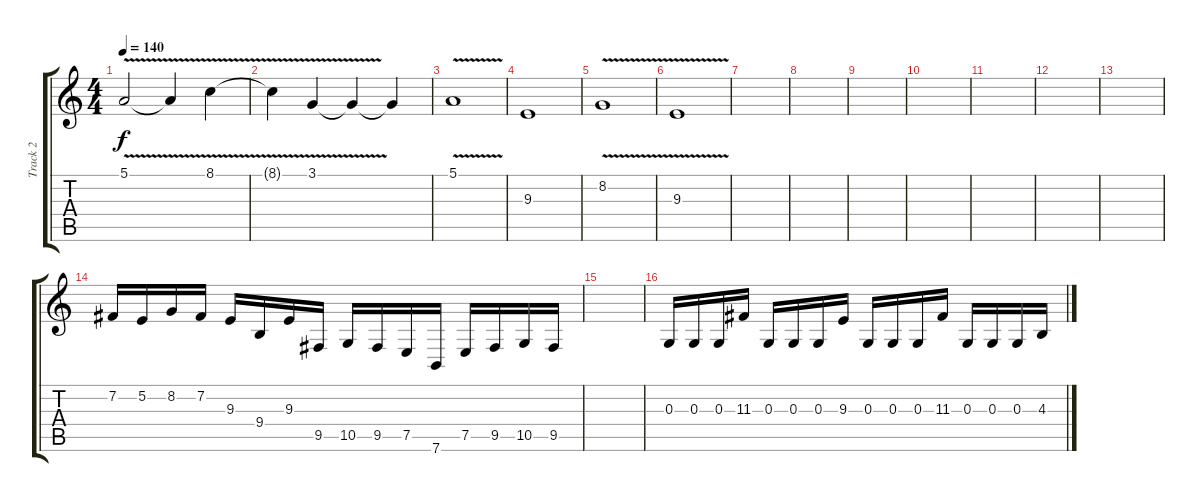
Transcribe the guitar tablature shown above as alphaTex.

\track ("Track 2" "Track 2") {instrument viola}
\staff {score tabs}
\tuning (E4 B3 G3 D3 A2 E2) {hide}
\ts (4 4)
\tempo 140
\clef g2
\ks c
5.1{v}.2{dy f} 5.1{t}.4 8.1{v}.4 |
8.1{t}.4 3.1{v}.4 3.1{t}.4 3.1{t}.4 |
5.1{v}.1 |
9.3.1 |
8.2{v}.1 |
9.3{v}.1 |
|
|
|
|
|
|
|
7.2.16 5.2.16 8.2.16 7.2.16 9.3.16 9.4.16 9.3.16 9.5.16 10.5.16 9.5.16 7.5.16 7.6.16 7.5.16 9.5.16 10.5.16 9.5.16 |
|
0.3.16 0.3.16 0.3.16 11.3.16 0.3.16 0.3.16 0.3.16 9.3.16 0.3.16 0.3.16 0.3.16 11.3.16 0.3.16 0.3.16 0.3.16 4.3.16
